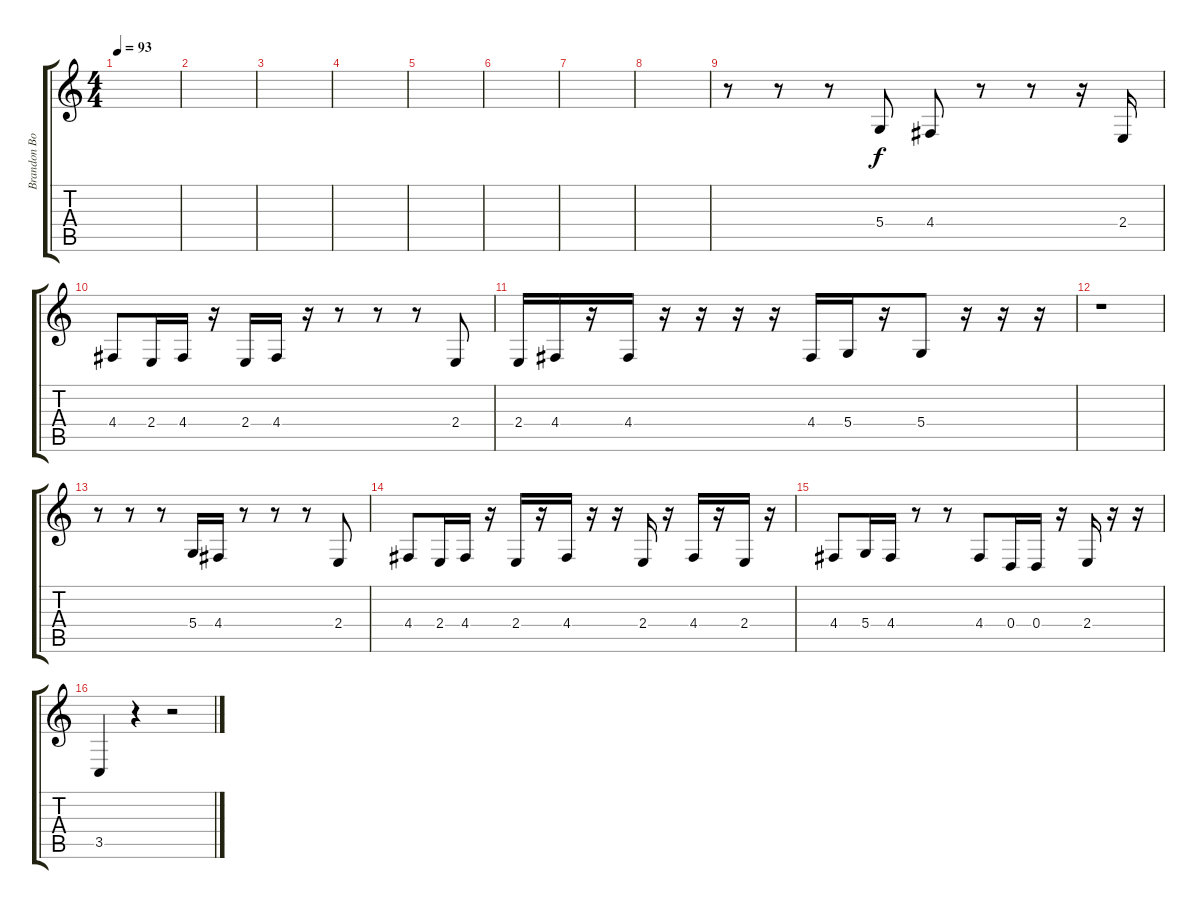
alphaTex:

\track ("Brandon Boyd" "Brandon Bo") {instrument cello}
\staff {score tabs}
\tuning (E4 B3 G3 D3 A2 E2) {hide}
\ts (4 4)
\tempo 93
\clef g2
\ks c
|
|
|
|
|
|
|
|
r.8 r.8 r.8 5.4.8 4.4.8 r.8 r.8 r.16 2.4.16 |
4.4.8 2.4.16 4.4.16 r.16 2.4.16 4.4.16 r.16 r.8 r.8 r.8 2.4.8 |
2.4.16 4.4.16 r.16 4.4.16 r.16 r.16 r.16 r.16 4.4.16 5.4.16 r.16 5.4.8 r.16 r.16 r.16 |
r.1 |
r.8 r.8 r.8 5.4.16 4.4.16 r.8 r.8 r.8 2.4.8 |
4.4.8 2.4.16 4.4.16 r.16 2.4.16 r.16 4.4.16 r.16 r.16 2.4.16 r.16 4.4.16 r.16 2.4.16 r.16 |
4.4.8 5.4.16 4.4.16 r.8 r.8 4.4.8 0.4.16 0.4.16 r.16 2.4.16 r.16 r.16 |
3.5.4 r.4 r.2
